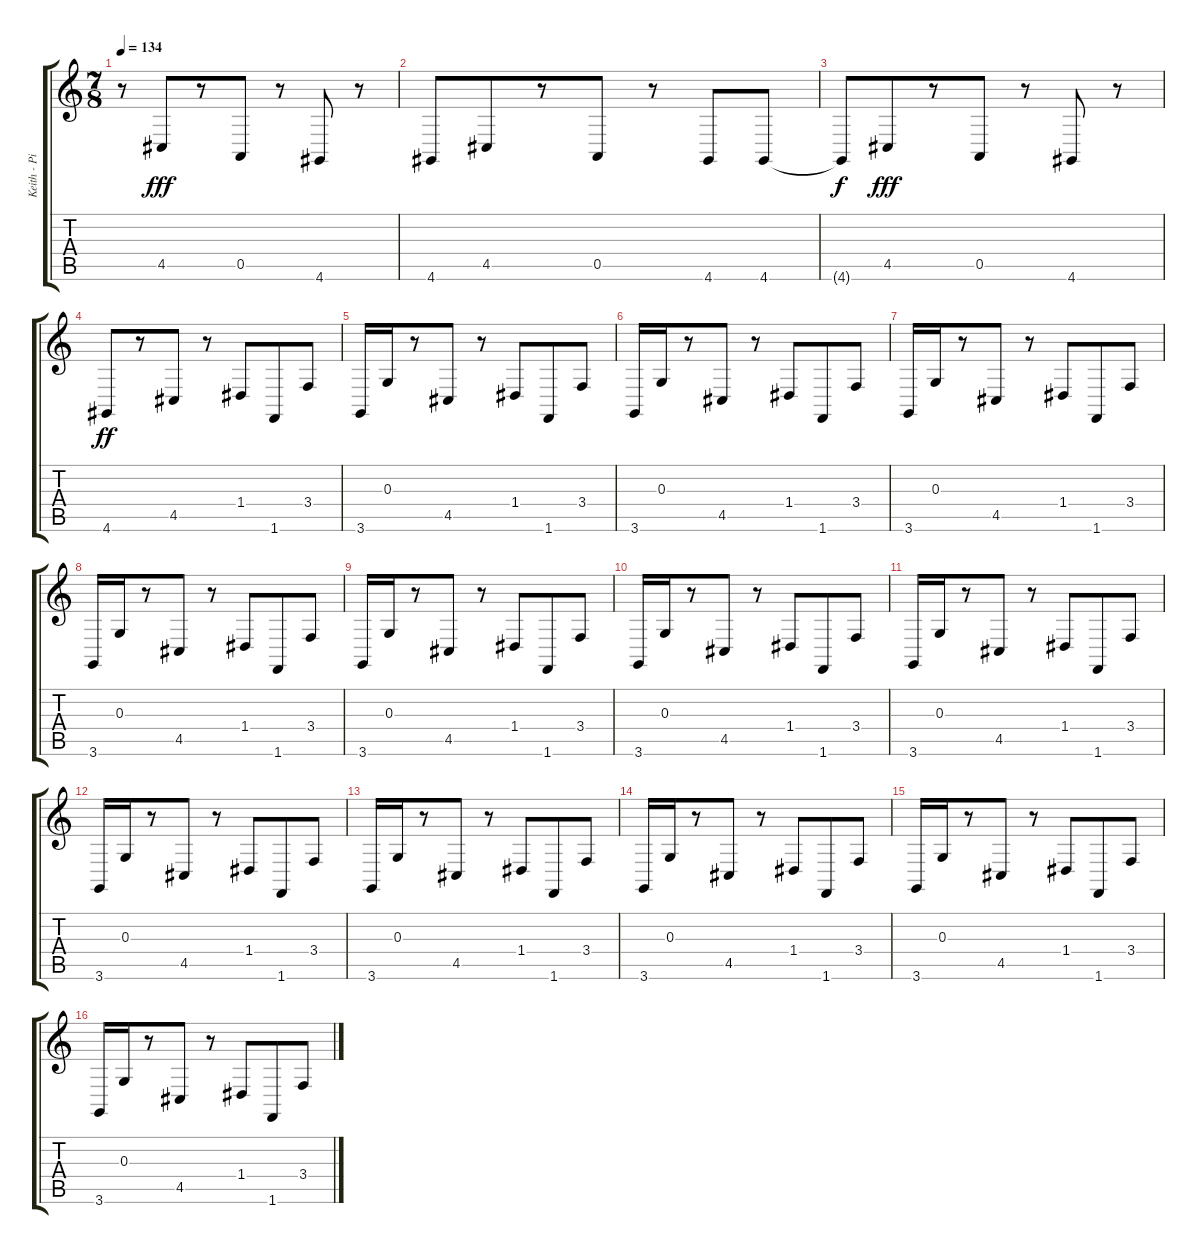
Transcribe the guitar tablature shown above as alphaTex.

\track ("Keith - Piano LH" "Keith - Pi") {instrument brightacousticpiano}
\staff {score tabs}
\tuning (E4 B3 G3 D3 A2 E2) {hide}
\ts (7 8)
\tempo 134
\clef g2
\ks c
r.8{dy fff} 4.5.8 r.8 0.5.8 r.8 4.6.8 r.8 |
4.6.8 4.5.8 r.8 0.5.8 r.8 4.6.8 4.6.8 |
4.6{t}.8{dy f} 4.5.8{dy fff} r.8 0.5.8 r.8 4.6.8 r.8 |
4.6.8{dy ff} r.8 4.5.8 r.8 1.4.8 1.6.8 3.4.8 |
3.6.16 0.3.16 r.8 4.5.8 r.8 1.4.8 1.6.8 3.4.8 |
3.6.16 0.3.16 r.8 4.5.8 r.8 1.4.8 1.6.8 3.4.8 |
3.6.16 0.3.16 r.8 4.5.8 r.8 1.4.8 1.6.8 3.4.8 |
3.6.16 0.3.16 r.8 4.5.8 r.8 1.4.8 1.6.8 3.4.8 |
3.6.16 0.3.16 r.8 4.5.8 r.8 1.4.8 1.6.8 3.4.8 |
3.6.16 0.3.16 r.8 4.5.8 r.8 1.4.8 1.6.8 3.4.8 |
3.6.16 0.3.16 r.8 4.5.8 r.8 1.4.8 1.6.8 3.4.8 |
3.6.16 0.3.16 r.8 4.5.8 r.8 1.4.8 1.6.8 3.4.8 |
3.6.16 0.3.16 r.8 4.5.8 r.8 1.4.8 1.6.8 3.4.8 |
3.6.16 0.3.16 r.8 4.5.8 r.8 1.4.8 1.6.8 3.4.8 |
3.6.16 0.3.16 r.8 4.5.8 r.8 1.4.8 1.6.8 3.4.8 |
3.6.16 0.3.16 r.8 4.5.8 r.8 1.4.8 1.6.8 3.4.8
